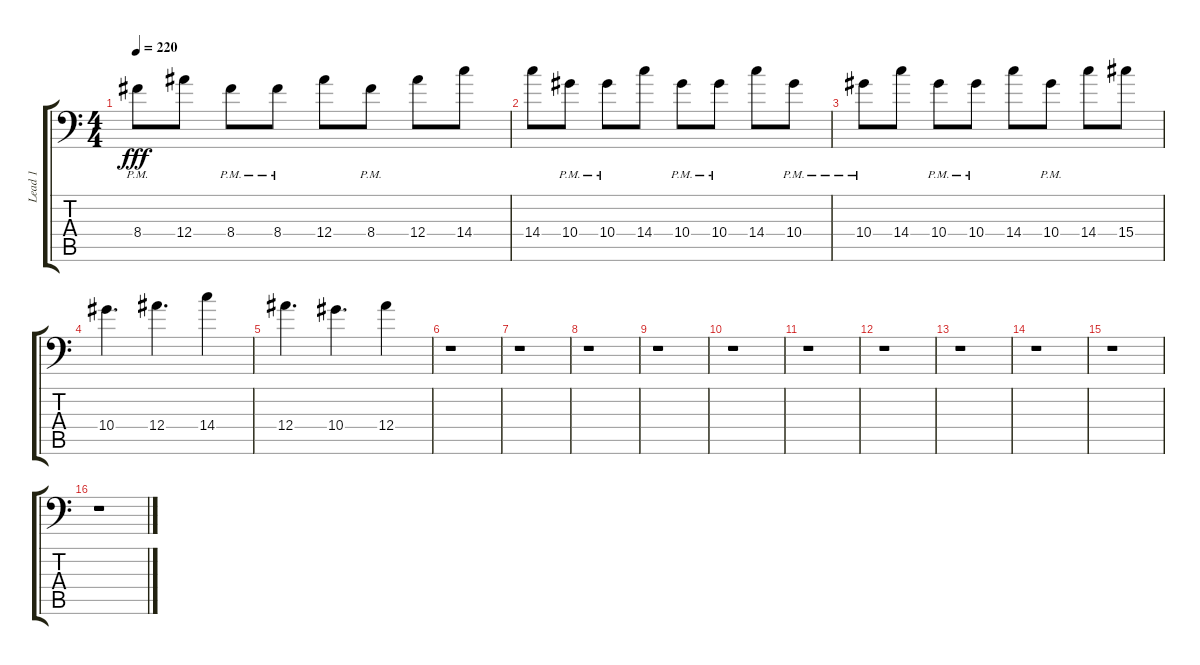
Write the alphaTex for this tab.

\track ("Lead 1" "Lead 1") {instrument distortionguitar}
\staff {score tabs}
\tuning (C4 G3 Eb3 Bb2 F2 Bb1) {hide}
\ts (4 4)
\tempo 220
\clef f4
\ks c
8.4{pm}.8{dy fff} 12.4.8 8.4{pm}.8 8.4{pm}.8 12.4.8 8.4{pm}.8 12.4.8 14.4.8 |
14.4.8 10.4{pm}.8 10.4{pm}.8 14.4.8 10.4{pm}.8 10.4{pm}.8 14.4.8 10.4{pm}.8 |
10.4{pm}.8 14.4.8 10.4{pm}.8 10.4{pm}.8 14.4.8 10.4{pm}.8 14.4.8 15.4.8 |
10.4.4{d} 12.4.4{d} 14.4.4 |
12.4.4{d} 10.4.4{d} 12.4.4 |
r.1 |
r.1 |
r.1 |
r.1 |
r.1 |
r.1 |
r.1 |
r.1 |
r.1 |
r.1 |
r.1
